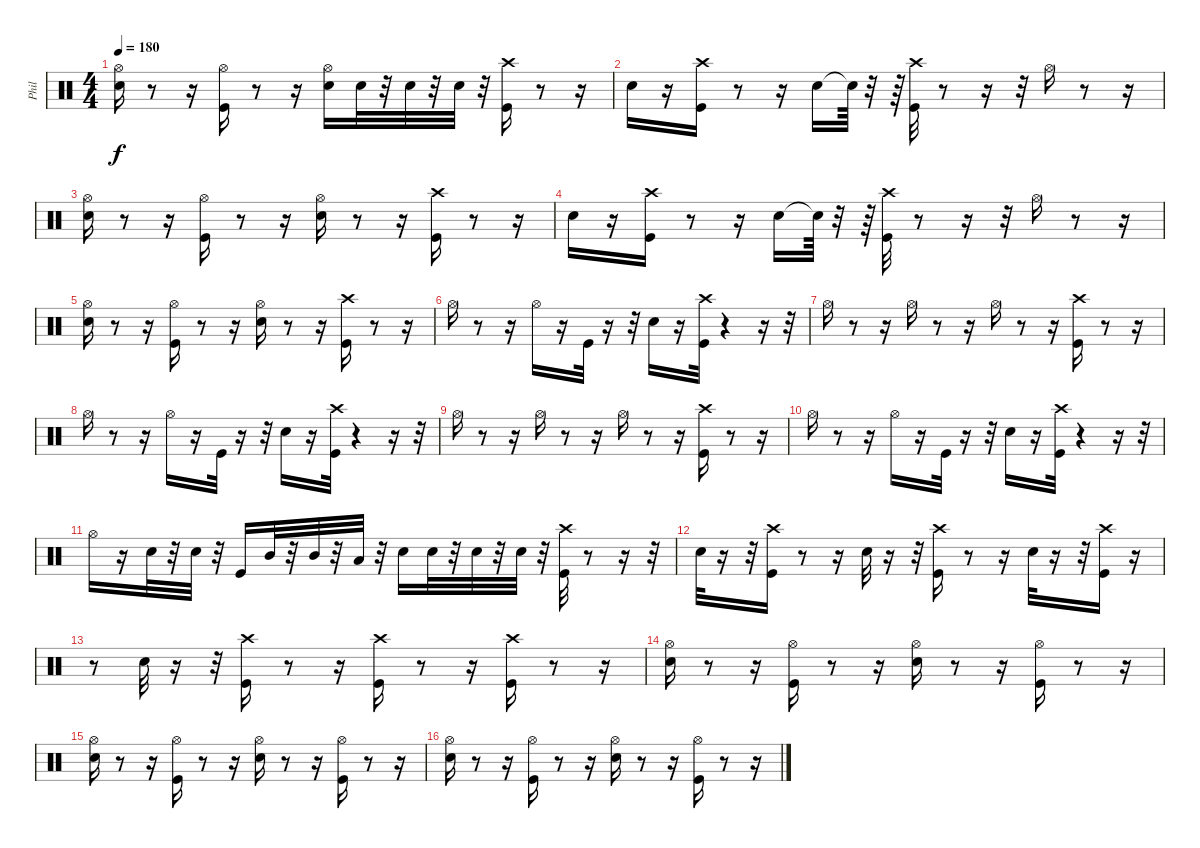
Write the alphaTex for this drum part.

\track ("Phil" "Phil") {instrument percussion}
\staff {score}
\articulation defaults
\ts (4 4)
\tempo 180
\clef neutral
\ks c
("Snare (hit) 2" "Hi-Hat (open)").16{dy f} r.8 r.16 ("Kick (hit)" "Hi-Hat (open)").16 r.8 r.16 ("Snare (hit) 2" "Hi-Hat (open)").16 "Snare (hit) 2".32 r.32 "Electric Snare (hit)".32 r.32 "Electric Snare (hit)".32 r.32 ("Crash high (hit)" "Kick (hit)").16 r.8 r.16 |
"Snare (hit) 2".16 r.16 ("Kick (hit)" "Crash high (hit)").16 r.8 r.16 "Snare (hit) 2".16 "Snare (hit)"{t}.64 r.32 r.64 ("Kick (hit)" "Crash high (hit)").32 r.8 r.16 r.32 "Hi-Hat (open)".16 r.8 r.16 |
("Hi-Hat (open)" "Snare (hit) 2").16 r.8 r.16 ("Hi-Hat (open)" "Kick (hit)").16 r.8 r.16 ("Hi-Hat (open)" "Snare (hit) 2").16 r.8 r.16 ("Kick (hit)" "Crash high (hit)").16 r.8 r.16 |
"Snare (hit) 2".16 r.16 ("Kick (hit)" "Crash high (hit)").16 r.8 r.16 "Snare (hit) 2".16 "Snare (hit)"{t}.64 r.32 r.64 ("Kick (hit)" "Crash high (hit)").32 r.8 r.16 r.32 "Hi-Hat (open)".16 r.8 r.16 |
("Hi-Hat (open)" "Snare (hit) 2").16 r.8 r.16 ("Hi-Hat (open)" "Kick (hit)").16 r.8 r.16 ("Hi-Hat (open)" "Snare (hit) 2").16 r.8 r.16 ("Kick (hit)" "Crash high (hit)").16 r.8 r.16 |
"Hi-Hat (open)".16 r.8 r.16 "Hi-Hat (open)".16 r.16 "Kick (hit)".32 r.16 r.32 "Snare (hit) 2".16 r.16 ("Kick (hit)" "Crash high (hit)").32 r.4 r.16 r.32 |
"Hi-Hat (open)".16 r.8 r.16 "Hi-Hat (open)".16 r.8 r.16 "Hi-Hat (open)".16 r.8 r.16 ("Kick (hit)" "Crash high (hit)").16 r.8 r.16 |
"Hi-Hat (open)".16 r.8 r.16 "Hi-Hat (open)".16 r.16 "Kick (hit)".32 r.16 r.32 "Snare (hit) 2".16 r.16 ("Kick (hit)" "Crash high (hit)").32 r.4 r.16 r.32 |
"Hi-Hat (open)".16 r.8 r.16 "Hi-Hat (open)".16 r.8 r.16 "Hi-Hat (open)".16 r.8 r.16 ("Kick (hit)" "Crash high (hit)").16 r.8 r.16 |
"Hi-Hat (open)".16 r.8 r.16 "Hi-Hat (open)".16 r.16 "Kick (hit)".32 r.16 r.32 "Snare (hit) 2".16 r.16 ("Kick (hit)" "Crash high (hit)").32 r.4 r.16 r.32 |
"Hi-Hat (open)".16 r.16 "Snare (hit) 2".32 r.32 "Snare (hit) 2".32 r.32 "Kick (hit)".16 "Mid Tom (hit)".32 r.32 "Mid Tom (hit)".32 r.32 "Low Tom (hit)".32 r.32 "Snare (hit) 2".16 "Snare (hit) 2".32 r.32 "Snare (hit) 2".32 r.32 "Snare (hit) 2".32 r.32 ("Kick (hit)" "Crash high (hit)").32 r.8 r.16 r.32 |
"Snare (hit) 2".32 r.16 r.32 ("Kick (hit)" "Crash high (hit)").16 r.8 r.16 "Snare (hit) 2".32 r.16 r.32 ("Kick (hit)" "Crash high (hit)").16 r.8 r.16 "Snare (hit) 2".32 r.16 r.32 ("Kick (hit)" "Crash high (hit)").16 r.16 |
r.8 "Snare (hit) 2".32 r.16 r.32 ("Kick (hit)" "Crash high (hit)").16 r.8 r.16 ("Kick (hit)" "Crash high (hit)").16 r.8 r.16 ("Kick (hit)" "Crash high (hit)").16 r.8 r.16 |
("Hi-Hat (open)" "Snare (hit) 2").16 r.8 r.16 ("Kick (hit)" "Hi-Hat (open)").16 r.8 r.16 ("Snare (hit) 2" "Hi-Hat (open)").16 r.8 r.16 ("Kick (hit)" "Hi-Hat (open)").16 r.8 r.16 |
("Snare (hit) 2" "Hi-Hat (open)").16 r.8 r.16 ("Kick (hit)" "Hi-Hat (open)").16 r.8 r.16 ("Snare (hit) 2" "Hi-Hat (open)").16 r.8 r.16 ("Kick (hit)" "Hi-Hat (open)").16 r.8 r.16 |
("Hi-Hat (open)" "Snare (hit) 2").16 r.8 r.16 ("Kick (hit)" "Hi-Hat (open)").16 r.8 r.16 ("Snare (hit) 2" "Hi-Hat (open)").16 r.8 r.16 ("Kick (hit)" "Hi-Hat (open)").16 r.8 r.16
